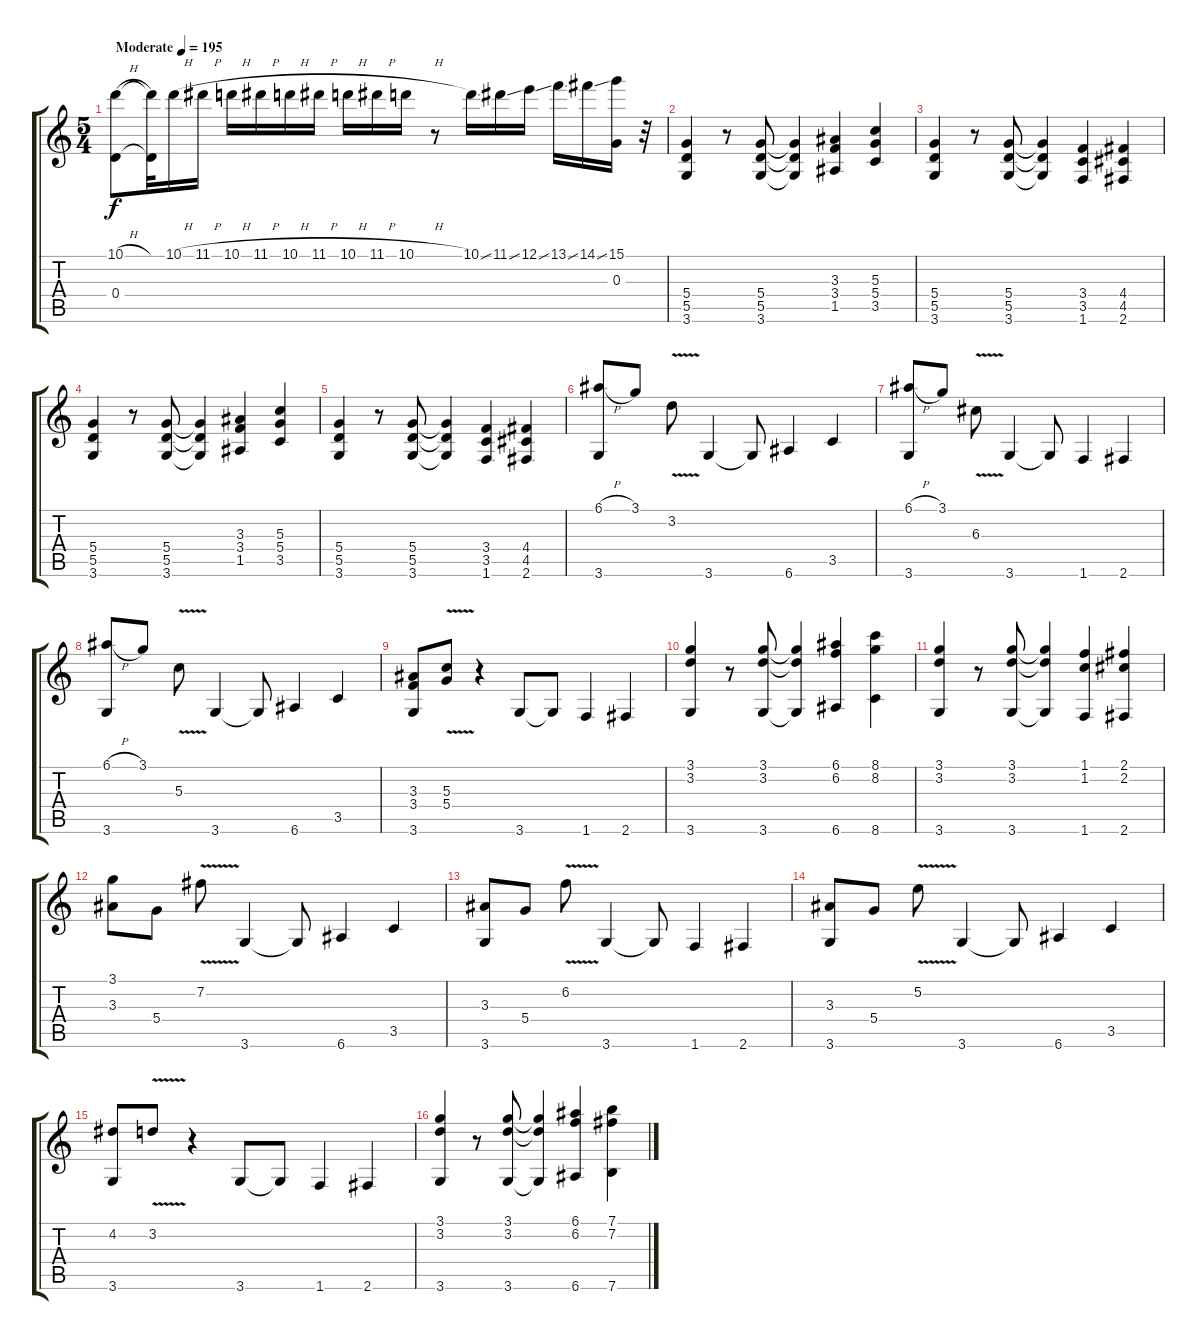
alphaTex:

\track "" {instrument acousticguitarnylon}
\staff {score tabs}
\tuning (E4 B3 G3 D3 A2 E2) {hide}
\ts (5 4)
\tempo (195 "Moderate")
\clef g2
\ks c
(10.1{h} 0.4).8{txt "" dy f instrument acousticguitarnylon} (10.1{t} 0.4{t}).32 10.1{h}.16 11.1{h}.16 10.1{h}.16 11.1{h}.16 10.1{h}.16 11.1{h}.16 10.1{h}.16 11.1{h}.16 10.1{h}.16 r.8 10.1{ss}.16 11.1{ss}.16 12.1{ss}.16 13.1{ss}.16 14.1{ss}.16 (15.1 0.3).16 r.32 |
(5.4 5.5 3.6).4 r.8 (5.4 5.5 3.6).8 (5.4{t} 5.5{t} 3.6{t}).4 (3.3 3.4 1.5).4 (5.3 5.4 3.5).4 |
(5.4 5.5 3.6).4 r.8 (5.4 5.5 3.6).8 (5.4{t} 5.5{t} 3.6{t}).4 (3.4 3.5 1.6).4 (4.4 4.5 2.6).4 |
(5.4 5.5 3.6).4 r.8 (5.4 5.5 3.6).8 (5.4{t} 5.5{t} 3.6{t}).4 (3.3 3.4 1.5).4 (5.3 5.4 3.5).4 |
(5.4 5.5 3.6).4 r.8 (5.4 5.5 3.6).8 (5.4{t} 5.5{t} 3.6{t}).4 (3.4 3.5 1.6).4 (4.4 4.5 2.6).4 |
(6.1{h} 3.6).8 3.1.8 3.2{v}.8 3.6.4 3.6{t}.8 6.6.4 3.5.4 |
(6.1{h} 3.6).8 3.1.8 6.3{v}.8 3.6.4 3.6{t}.8 1.6.4 2.6.4 |
(6.1{h} 3.6).8{txt " "} 3.1.8 5.3{v}.8 3.6.4 3.6{t}.8 6.6.4 3.5.4 |
(3.3 3.4 3.6).8 (5.3{v} 5.4{v}).8 r.4 3.6.8 3.6{t}.8 1.6.4 2.6.4 |
(3.1 3.2 3.6).4 r.8 (3.1 3.2 3.6).8 (3.1{t} 3.2{t} 3.6{t}).4 (6.1 6.2 6.6).4 (8.1 8.2 8.6).4 |
(3.1 3.2 3.6).4 r.8 (3.1 3.2 3.6).8 (3.1{t} 3.2{t} 3.6{t}).4 (1.1 1.2 1.6).4 (2.1 2.2 2.6).4 |
(3.1 3.3).8 5.4.8 7.2{v}.8 3.6.4 3.6{t}.8 6.6.4 3.5.4 |
(3.3 3.6).8 5.4.8 6.2{v}.8 3.6.4 3.6{t}.8 1.6.4 2.6.4 |
(3.3 3.6).8 5.4.8 5.2{v}.8 3.6.4 3.6{t}.8 6.6.4 3.5.4 |
(4.2 3.6).8 3.2{v}.8 r.4 3.6.8 3.6{t}.8 1.6.4 2.6.4 |
(3.1 3.2 3.6).4 r.8 (3.1 3.2 3.6).8 (3.1{t} 3.2{t} 3.6{t}).4 (6.1 6.2 6.6).4 (7.1 7.2 7.6).4
